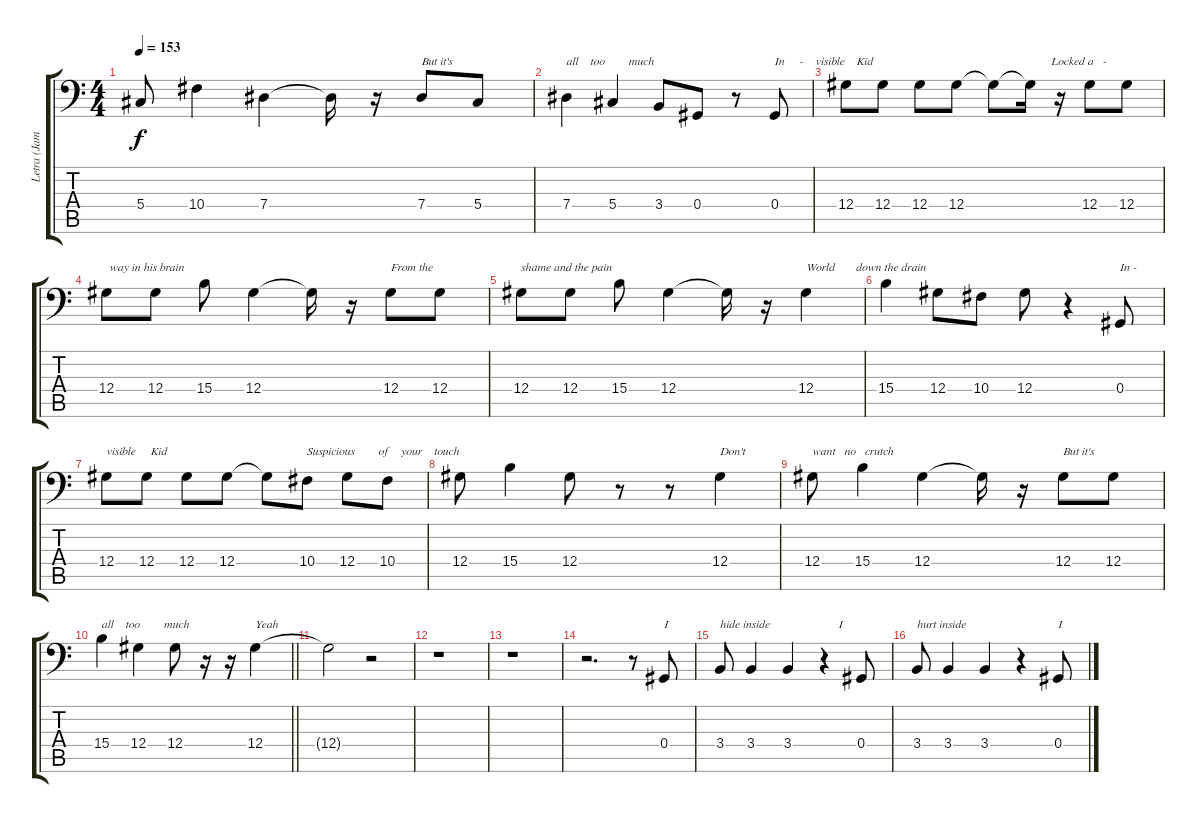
\track ("Letra (James)" "Letra (Jam") {instrument lead2sawtooth}
\staff {score tabs}
\tuning (Bb3 F3 Db3 Ab2 Eb2 Ab1) {hide}
\ts (4 4)
\tempo 153
\clef f4
\ks c
5.4.8{dy f} 10.4.4 7.4.4 7.4{t}.16 r.16 7.4.8{txt "But it's"} 5.4.8 |
7.4.4{txt "all    too        much"} 5.4.4 3.4.8 0.4.8 r.8 0.4.8{txt "In     -    visible    Kid"} |
12.4.8 12.4.8 12.4.8 12.4.8 12.4{t}.8 12.4{t}.16{txt "       Locked a   -  "} r.16 12.4.8 12.4.8 |
12.4.8{txt " way in his brain"} 12.4.8 15.4.8 12.4.4 12.4{t}.16 r.16 12.4.8{txt "From the"} 12.4.8 |
12.4.8{txt "shame and the pain"} 12.4.8 15.4.8 12.4.4 12.4{t}.16 r.16 12.4.4{txt "World       down the drain"} |
15.4.4 12.4.8 10.4.8 12.4.8 r.4 0.4.8{txt "In - "} |
12.4.8{txt "visible     Kid"} 12.4.8 12.4.8 12.4.8 12.4{t}.8 10.4.8{txt "Suspicious        of    your    touch"} 12.4.8 10.4.8 |
12.4.8 15.4.4 12.4.8 r.8 r.8 12.4.4{txt "Don't    "} |
12.4.8{txt "want   no   crutch"} 15.4.4 12.4.4 12.4{t}.16 r.16 12.4.8{txt "But it's"} 12.4.8 |
\barLineRight lightlight
15.4.4{txt "all    too        much"} 12.4.4 12.4.8 r.16 r.16 12.4.4{txt "Yeah"} |
12.4{t}.2 r.2 |
r.1 |
r.1 |
r.2{d} r.8 0.4.8{txt "I"} |
3.4.8{txt "hide inside                       I"} 3.4.4 3.4.4 r.4 0.4.8 |
3.4.8{txt "hurt inside"} 3.4.4 3.4.4 r.4 0.4.8{txt "I           "}
